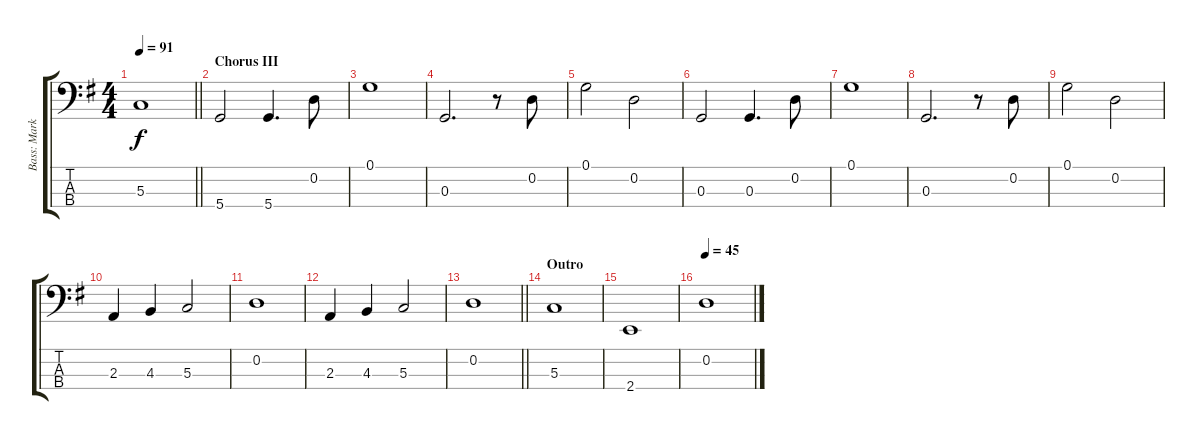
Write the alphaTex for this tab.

\track ("Bass: Mark" "Bass: Mark") {instrument electricbassfinger}
\staff {score tabs}
\tuning (G2 D2 G1 D1) {hide}
\ts (4 4)
\tempo 91
\clef f4
\barLineRight lightlight
\ks g
5.3.1{dy f} |
\section ("" "Chorus III")
5.4.2 5.4.4{d} 0.2.8 |
0.1.1 |
0.3.2{d} r.8 0.2.8 |
0.1.2 0.2.2 |
0.3.2 0.3.4{d} 0.2.8 |
0.1.1 |
0.3.2{d} r.8 0.2.8 |
0.1.2 0.2.2 |
2.3.4 4.3.4 5.3.2 |
0.2.1 |
2.3.4 4.3.4 5.3.2 |
\barLineRight lightlight
0.2.1 |
\section ("" "Outro")
5.3.1 |
2.4.1 |
\tempo 45
0.2.1
